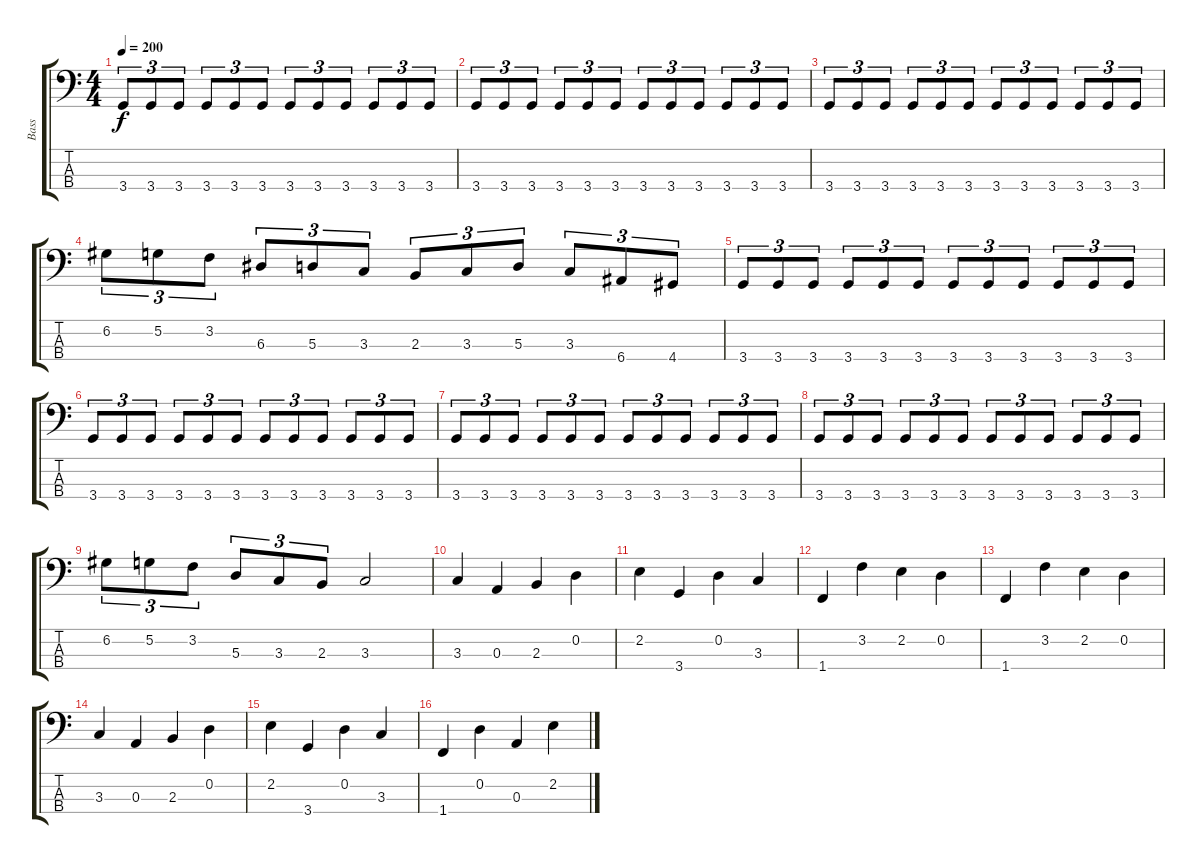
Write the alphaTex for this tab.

\track ("Bass" "Bass") {instrument electricbassfinger}
\staff {score tabs}
\tuning (G2 D2 A1 E1) {hide}
\ts (4 4)
\tempo 200
\clef f4
\ks c
3.4.8{tu (3 2) dy f} 3.4.8{tu (3 2)} 3.4.8{tu (3 2)} 3.4.8{tu (3 2)} 3.4.8{tu (3 2)} 3.4.8{tu (3 2)} 3.4.8{tu (3 2)} 3.4.8{tu (3 2)} 3.4.8{tu (3 2)} 3.4.8{tu (3 2)} 3.4.8{tu (3 2)} 3.4.8{tu (3 2)} |
3.4.8{tu (3 2)} 3.4.8{tu (3 2)} 3.4.8{tu (3 2)} 3.4.8{tu (3 2)} 3.4.8{tu (3 2)} 3.4.8{tu (3 2)} 3.4.8{tu (3 2)} 3.4.8{tu (3 2)} 3.4.8{tu (3 2)} 3.4.8{tu (3 2)} 3.4.8{tu (3 2)} 3.4.8{tu (3 2)} |
3.4.8{tu (3 2)} 3.4.8{tu (3 2)} 3.4.8{tu (3 2)} 3.4.8{tu (3 2)} 3.4.8{tu (3 2)} 3.4.8{tu (3 2)} 3.4.8{tu (3 2)} 3.4.8{tu (3 2)} 3.4.8{tu (3 2)} 3.4.8{tu (3 2)} 3.4.8{tu (3 2)} 3.4.8{tu (3 2)} |
6.2.8{tu (3 2)} 5.2.8{tu (3 2)} 3.2.8{tu (3 2)} 6.3.8{tu (3 2)} 5.3.8{tu (3 2)} 3.3.8{tu (3 2)} 2.3.8{tu (3 2)} 3.3.8{tu (3 2)} 5.3.8{tu (3 2)} 3.3.8{tu (3 2)} 6.4.8{tu (3 2)} 4.4.8{tu (3 2)} |
3.4.8{tu (3 2)} 3.4.8{tu (3 2)} 3.4.8{tu (3 2)} 3.4.8{tu (3 2)} 3.4.8{tu (3 2)} 3.4.8{tu (3 2)} 3.4.8{tu (3 2)} 3.4.8{tu (3 2)} 3.4.8{tu (3 2)} 3.4.8{tu (3 2)} 3.4.8{tu (3 2)} 3.4.8{tu (3 2)} |
3.4.8{tu (3 2)} 3.4.8{tu (3 2)} 3.4.8{tu (3 2)} 3.4.8{tu (3 2)} 3.4.8{tu (3 2)} 3.4.8{tu (3 2)} 3.4.8{tu (3 2)} 3.4.8{tu (3 2)} 3.4.8{tu (3 2)} 3.4.8{tu (3 2)} 3.4.8{tu (3 2)} 3.4.8{tu (3 2)} |
3.4.8{tu (3 2)} 3.4.8{tu (3 2)} 3.4.8{tu (3 2)} 3.4.8{tu (3 2)} 3.4.8{tu (3 2)} 3.4.8{tu (3 2)} 3.4.8{tu (3 2)} 3.4.8{tu (3 2)} 3.4.8{tu (3 2)} 3.4.8{tu (3 2)} 3.4.8{tu (3 2)} 3.4.8{tu (3 2)} |
3.4.8{tu (3 2)} 3.4.8{tu (3 2)} 3.4.8{tu (3 2)} 3.4.8{tu (3 2)} 3.4.8{tu (3 2)} 3.4.8{tu (3 2)} 3.4.8{tu (3 2)} 3.4.8{tu (3 2)} 3.4.8{tu (3 2)} 3.4.8{tu (3 2)} 3.4.8{tu (3 2)} 3.4.8{tu (3 2)} |
6.2.8{tu (3 2)} 5.2.8{tu (3 2)} 3.2.8{tu (3 2)} 5.3.8{tu (3 2)} 3.3.8{tu (3 2)} 2.3.8{tu (3 2)} 3.3.2 |
3.3.4 0.3.4 2.3.4 0.2.4 |
2.2.4 3.4.4 0.2.4 3.3.4 |
1.4.4 3.2.4 2.2.4 0.2.4 |
1.4.4 3.2.4 2.2.4 0.2.4 |
3.3.4 0.3.4 2.3.4 0.2.4 |
2.2.4 3.4.4 0.2.4 3.3.4 |
1.4.4 0.2.4 0.3.4 2.2.4
